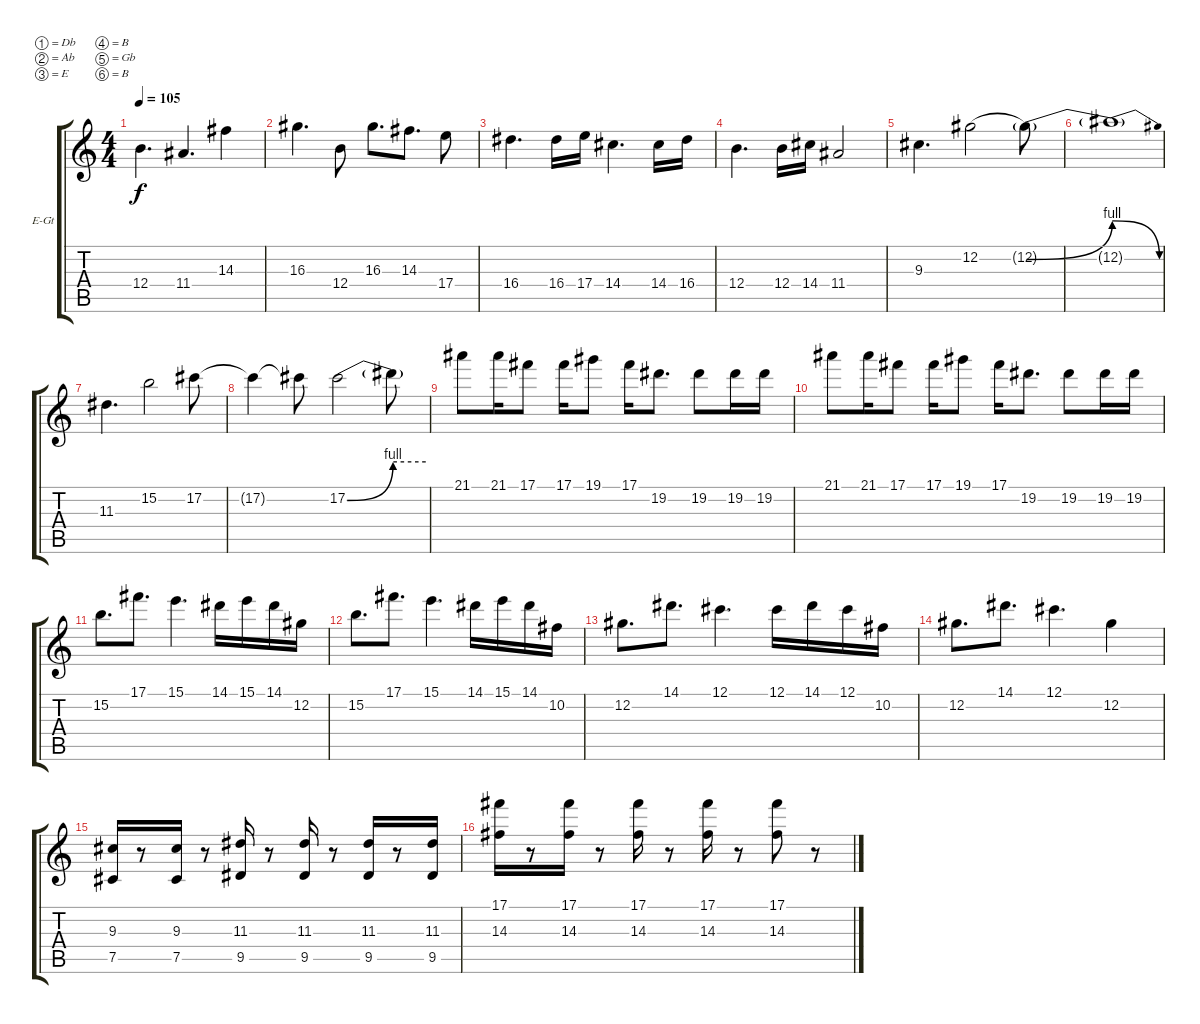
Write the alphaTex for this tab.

\bracketExtendMode groupsimilarinstruments
\firstSystemTrackNameOrientation horizontal
\otherSystemsTrackNameOrientation horizontal
\track ("E-Gt" "E-Gt") {solo instrument electricguitarclean}
\staff {score tabs}
\tuning (Db4 Ab3 E3 B2 Gb2 B1)
\ts (4 4)
\tempo 105
\clef g2
\ks c
12.4.4{d dy f} 11.4.4{d} 14.3.4 |
16.3.4{d} 12.4.8 16.3.8{d} 14.3.8{d} 17.4.8 |
16.4.4{d} 16.4.16 17.4.16 14.4.4{d} 14.4.16 16.4.16 |
12.4.4{d} 12.4.16 14.4.16 11.4.2 |
9.3.4{d} 12.2{be (hold 0 0 60 0)}.2 12.2{be (bend 0 0 60 4) t}.8 |
12.2{be (release 0 4 60 0) t}.1 |
11.3.4{d} 15.2.2 17.2.8 |
17.2{t}.4 17.2{t}.8 17.2{be (bend 0 0 60 4)}.2 17.2{be (hold 0 4 60 4) t}.8 |
21.1.8 21.1.16 17.1.8 17.1.16 19.1.8 17.1.16 19.2.8{d} 19.2.8 19.2.16 19.2.16 |
21.1.8 21.1.16 17.1.8 17.1.16 19.1.8 17.1.16 19.2.8{d} 19.2.8 19.2.16 19.2.16 |
15.2.8{d} 17.1.8{d} 15.1.4{d} 14.1.16 15.1.16 14.1.16 12.2.16 |
15.2.8{d} 17.1.8{d} 15.1.4{d} 14.1.16 15.1.16 14.1.16 10.2.16 |
12.2.8{d} 14.1.8{d} 12.1.4{d} 12.1.16 14.1.16 12.1.16 10.2.16 |
12.2.8{d} 14.1.8{d} 12.1.4{d} 12.2.4 |
(9.3 7.5).16 r.8 (9.3 7.5).16 r.8 (11.3 9.5).16 r.8 (11.3 9.5).16 r.8 (11.3 9.5).16 r.8 (11.3 9.5).16 |
(17.1 14.3).16 r.8 (17.1 14.3).16 r.8 (17.1 14.3).16 r.8 (17.1 14.3).16 r.8 (17.1 14.3).8 r.8
